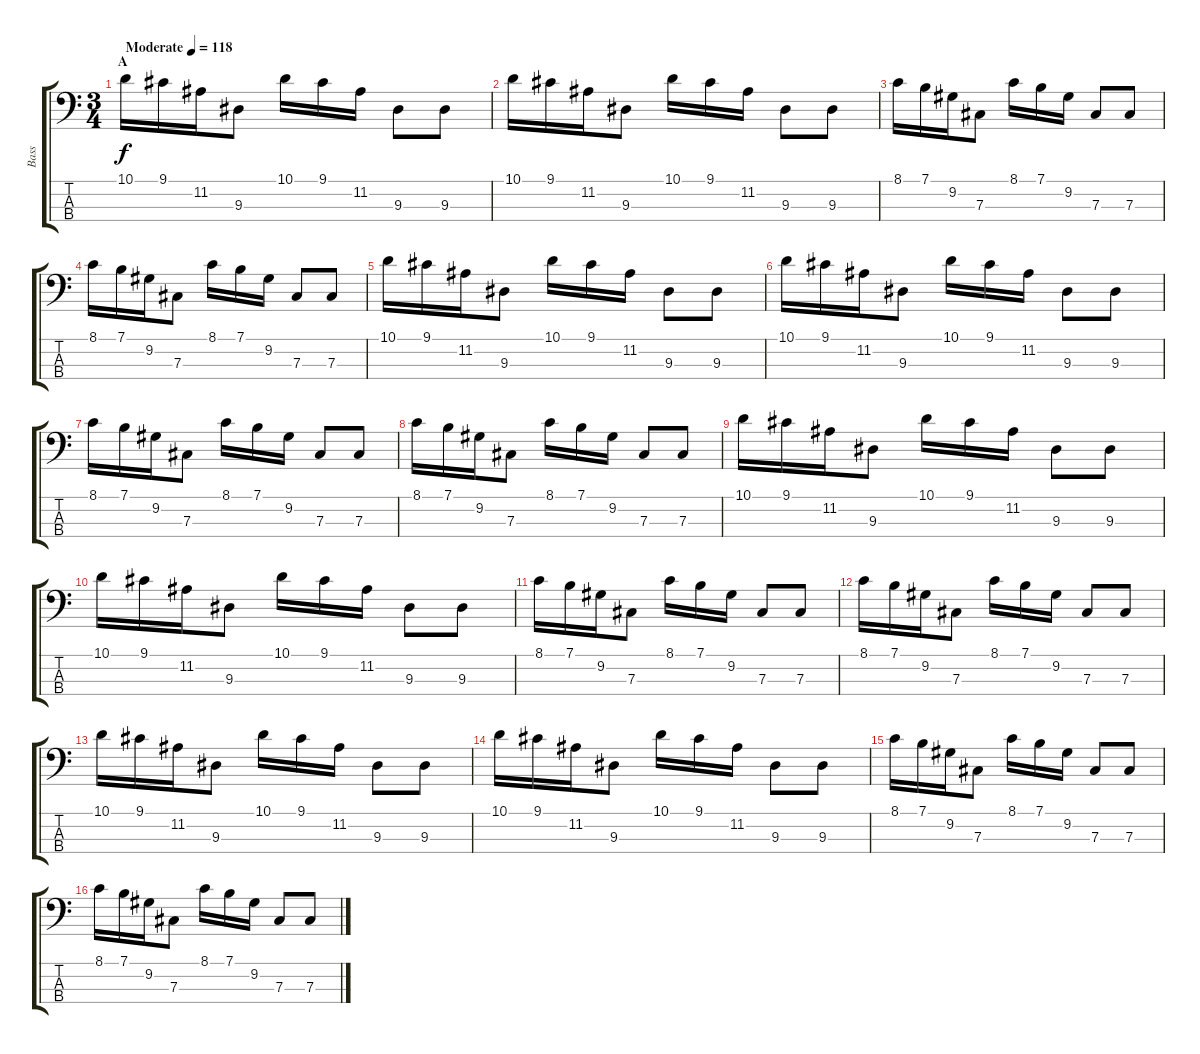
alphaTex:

\track ("Bass" "Bass") {instrument electricbassfinger}
\staff {score tabs}
\tuning (E2 B1 Gb1 Db1) {hide}
\ts (3 4)
\section ("" "A")
\tempo (118 "Moderate")
\clef f4
\ks c
10.1.16{dy f instrument electricbassfinger} 9.1.16 11.2.16 9.3.8 10.1.16 9.1.16 11.2.16 9.3.8 9.3.8 |
10.1.16 9.1.16 11.2.16 9.3.8 10.1.16 9.1.16 11.2.16 9.3.8 9.3.8 |
8.1.16 7.1.16 9.2.16 7.3.8 8.1.16 7.1.16 9.2.16 7.3.8 7.3.8 |
8.1.16 7.1.16 9.2.16 7.3.8 8.1.16 7.1.16 9.2.16 7.3.8 7.3.8 |
10.1.16 9.1.16 11.2.16 9.3.8 10.1.16 9.1.16 11.2.16 9.3.8 9.3.8 |
10.1.16 9.1.16 11.2.16 9.3.8 10.1.16 9.1.16 11.2.16 9.3.8 9.3.8 |
8.1.16 7.1.16 9.2.16 7.3.8 8.1.16 7.1.16 9.2.16 7.3.8 7.3.8 |
8.1.16 7.1.16 9.2.16 7.3.8 8.1.16 7.1.16 9.2.16 7.3.8 7.3.8 |
10.1.16 9.1.16 11.2.16 9.3.8 10.1.16 9.1.16 11.2.16 9.3.8 9.3.8 |
10.1.16 9.1.16 11.2.16 9.3.8 10.1.16 9.1.16 11.2.16 9.3.8 9.3.8 |
8.1.16 7.1.16 9.2.16 7.3.8 8.1.16 7.1.16 9.2.16 7.3.8 7.3.8 |
8.1.16 7.1.16 9.2.16 7.3.8 8.1.16 7.1.16 9.2.16 7.3.8 7.3.8 |
10.1.16 9.1.16 11.2.16 9.3.8 10.1.16 9.1.16 11.2.16 9.3.8 9.3.8 |
10.1.16 9.1.16 11.2.16 9.3.8 10.1.16 9.1.16 11.2.16 9.3.8 9.3.8 |
8.1.16 7.1.16 9.2.16 7.3.8 8.1.16 7.1.16 9.2.16 7.3.8 7.3.8 |
8.1.16 7.1.16 9.2.16 7.3.8 8.1.16 7.1.16 9.2.16 7.3.8 7.3.8
